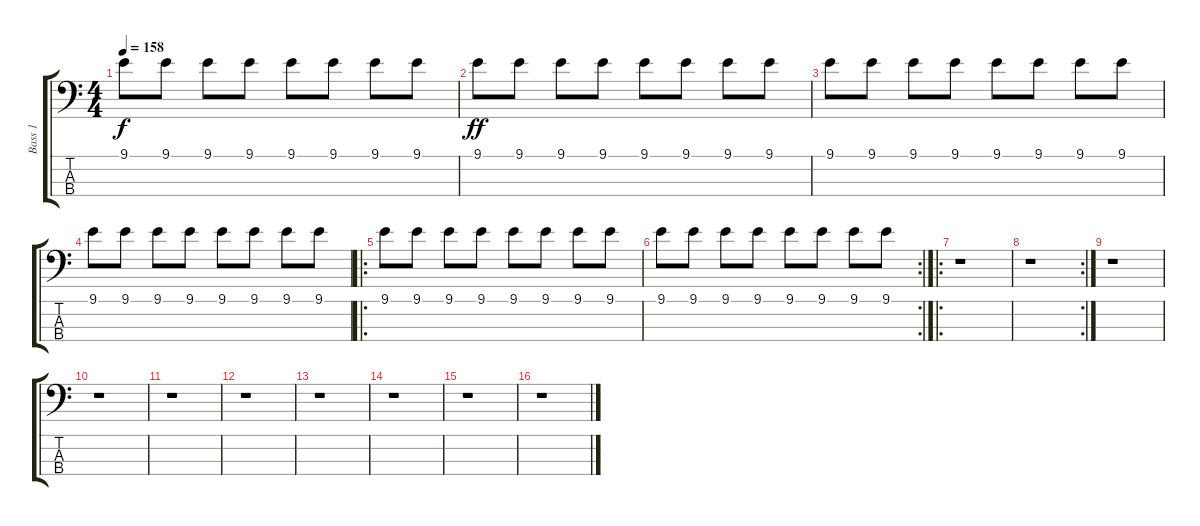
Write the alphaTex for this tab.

\track ("Bass 1" "Bass 1") {instrument electricbasspick}
\staff {score tabs}
\tuning (G2 D2 A1 E1) {hide}
\ts (4 4)
\tempo 158
\clef f4
\ks c
9.1.8{dy f instrument electricbasspick} 9.1.8 9.1.8 9.1.8 9.1.8 9.1.8 9.1.8 9.1.8 |
9.1.8{dy ff} 9.1.8 9.1.8 9.1.8 9.1.8 9.1.8 9.1.8 9.1.8 |
9.1.8 9.1.8 9.1.8 9.1.8 9.1.8 9.1.8 9.1.8 9.1.8 |
9.1.8 9.1.8 9.1.8 9.1.8 9.1.8 9.1.8 9.1.8 9.1.8 |
\ro
9.1.8 9.1.8 9.1.8 9.1.8 9.1.8 9.1.8 9.1.8 9.1.8 |
\rc 2
9.1.8 9.1.8 9.1.8 9.1.8 9.1.8 9.1.8 9.1.8 9.1.8 |
\ro
r.1 |
\rc 2
r.1 |
r.1 |
r.1 |
r.1 |
r.1 |
r.1 |
r.1 |
r.1 |
r.1
